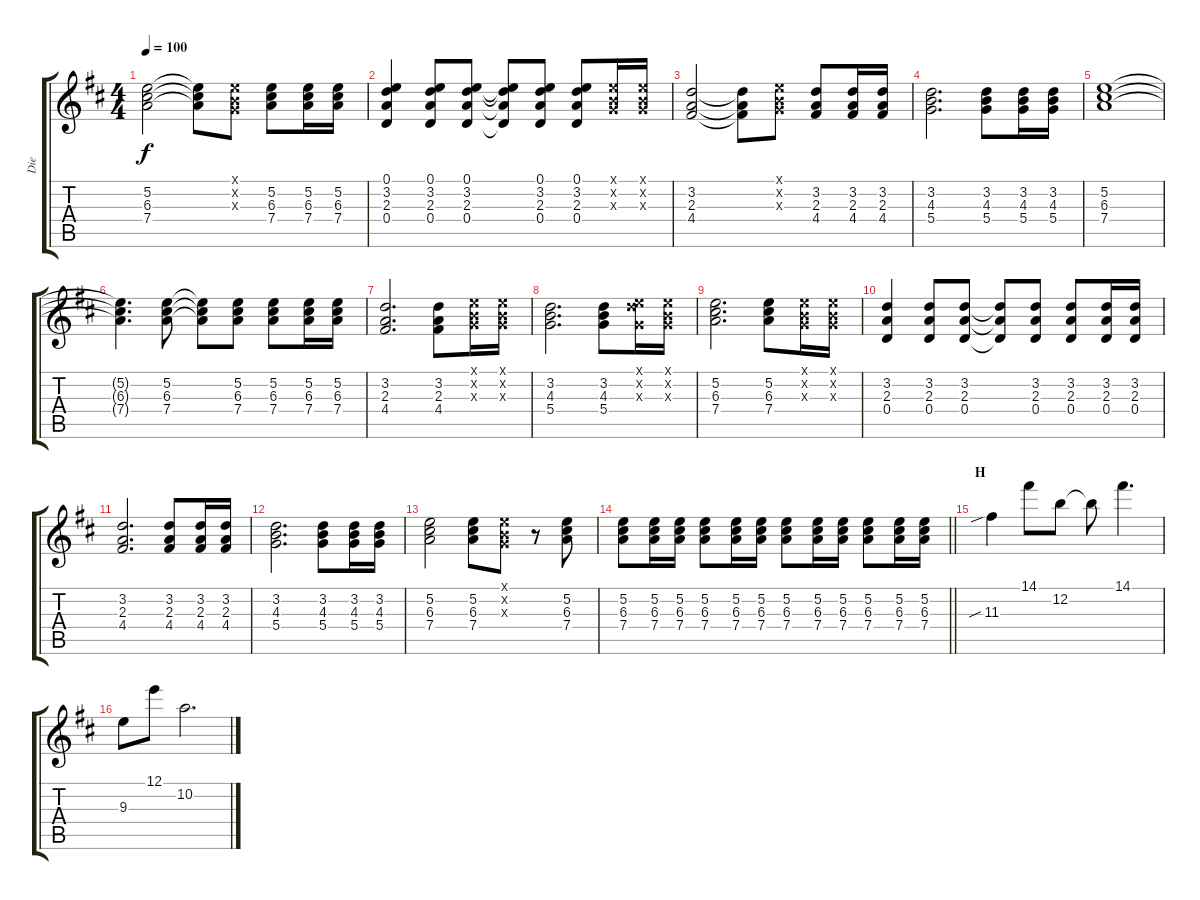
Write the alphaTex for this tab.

\track ("Die" "Die") {instrument electricguitarclean}
\staff {score tabs}
\tuning (E4 B3 G3 D3 A2 E2) {hide}
\ts (4 4)
\tempo 100
\clef g2
\ks d
(5.2 6.3 7.4).2{dy f} (5.2{t} 6.3{t} 7.4{t}).8 (0.1{x} 0.2{x} 0.3{x}).8 (5.2 6.3 7.4).8 (5.2 6.3 7.4).16 (5.2 6.3 7.4).16 |
(0.1 3.2 2.3 0.4).4 (0.1 3.2 2.3 0.4).8 (0.1 3.2 2.3 0.4).8 (0.1{t} 3.2{t} 2.3{t} 0.4{t}).8 (0.1 3.2 2.3 0.4).8 (0.1 3.2 2.3 0.4).8 (0.1{x} 0.2{x} 0.3{x}).16 (0.1{x} 0.2{x} 0.3{x}).16 |
(3.2 2.3 4.4).2 (3.2{t} 2.3{t} 4.4{t}).8 (0.1{x} 0.2{x} 0.3{x}).8 (3.2 2.3 4.4).8 (3.2 2.3 4.4).16 (3.2 2.3 4.4).16 |
(3.2 4.3 5.4).2{d} (3.2 4.3 5.4).8 (3.2 4.3 5.4).16 (3.2 4.3 5.4).16 |
(5.2 6.3 7.4).1 |
(5.2{t} 6.3{t} 7.4{t}).4{d} (5.2 6.3 7.4).8 (5.2{t} 6.3{t} 7.4{t}).8 (5.2 6.3 7.4).8 (5.2 6.3 7.4).8 (5.2 6.3 7.4).16 (5.2 6.3 7.4).16 |
(3.2 2.3 4.4).2{d} (3.2 2.3 4.4).8 (0.1{x} 0.2{x} 0.3{x}).16 (0.1{x} 0.2{x} 0.3{x}).16 |
(3.2 4.3 5.4).2{d} (3.2 4.3 5.4).8 (0.1{x} 3.2{x} 0.3{x}).16 (0.1{x} 0.2{x} 0.3{x}).16 |
(5.2 6.3 7.4).2{d} (5.2 6.3 7.4).8 (0.1{x} 0.2{x} 0.3{x}).16 (0.1{x} 0.2{x} 0.3{x}).16 |
(3.2 2.3 0.4).4 (3.2 2.3 0.4).8 (3.2 2.3 0.4).8 (3.2{t} 2.3{t} 0.4{t}).8 (3.2 2.3 0.4).8 (3.2 2.3 0.4).8 (3.2 2.3 0.4).16 (3.2 2.3 0.4).16 |
(3.2 2.3 4.4).2{d} (3.2 2.3 4.4).8 (3.2 2.3 4.4).16 (3.2 2.3 4.4).16 |
(3.2 4.3 5.4).2{d} (3.2 4.3 5.4).8 (3.2 4.3 5.4).16 (3.2 4.3 5.4).16 |
(5.2 6.3 7.4).2 (5.2 6.3 7.4).8 (0.1{x} 0.2{x} 0.3{x}).8 r.8 (5.2 6.3 7.4).8 |
\barLineRight lightlight
(5.2 6.3 7.4).8 (5.2 6.3 7.4).16 (5.2 6.3 7.4).16 (5.2 6.3 7.4).8 (5.2 6.3 7.4).16 (5.2 6.3 7.4).16 (5.2 6.3 7.4).8 (5.2 6.3 7.4).16 (5.2 6.3 7.4).16 (5.2 6.3 7.4).8 (5.2 6.3 7.4).16 (5.2 6.3 7.4).16 |
\section ("" "H")
11.3{sib}.4 14.1.8 12.2.8 12.2{t}.8 14.1.4{d} |
9.3.8 12.1.8 10.2.2{d}
